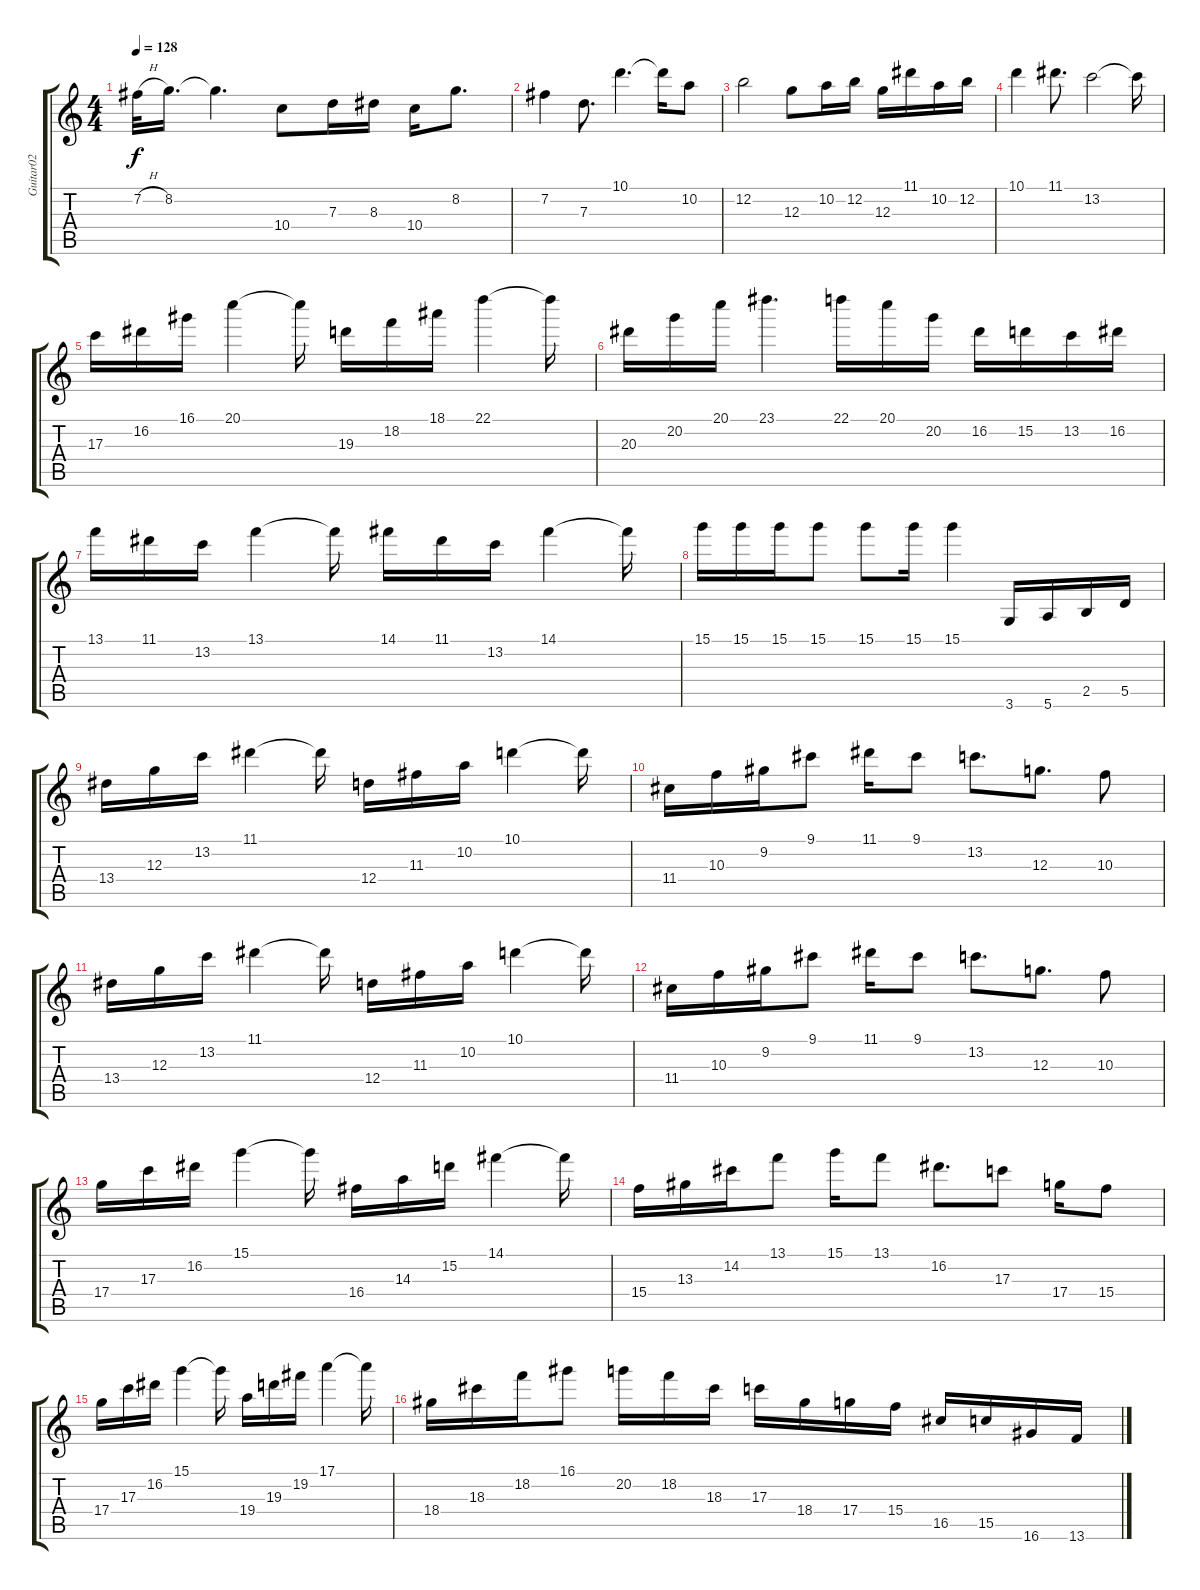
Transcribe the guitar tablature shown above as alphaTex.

\track ("Guitar02" "Guitar02") {instrument distortionguitar}
\staff {score tabs}
\tuning (E4 B3 G3 D3 A2 E2) {hide}
\ts (4 4)
\tempo 128
\clef g2
\ks c
7.2{h}.32{dy f} 8.2.16{d} 8.2{t}.4{d} 10.4.8 7.3.16 8.3.16 10.4.16 8.2.8{d} |
7.2.4 7.3.8{d} 10.1.4{d} 10.1{t}.16 10.2.8 |
12.2.2 12.3.8 10.2.16 12.2.16 12.3.16 11.1.16 10.2.16 12.2.16 |
10.1.4 11.1.8{d} 13.2.2 13.2{t}.16 |
17.3.16 16.2.16 16.1.16 20.1.4 20.1{t}.16 19.3.16 18.2.16 18.1.16 22.1.4 22.1{t}.16 |
20.3.16 20.2.16 20.1.16 23.1.4{d} 22.1.16 20.1.16 20.2.16 16.2.16 15.2.16 13.2.16 16.2.16 |
13.1.16 11.1.16 13.2.16 13.1.4 13.1{t}.16 14.1.16 11.1.16 13.2.16 14.1.4 14.1{t}.16 |
15.1.16 15.1.16 15.1.16 15.1.8 15.1.8 15.1.16 15.1.4 3.6.16 5.6.16 2.5.16 5.5.16 |
13.4.16 12.3.16 13.2.16 11.1.4 11.1{t}.16 12.4.16 11.3.16 10.2.16 10.1.4 10.1{t}.16 |
11.4.16 10.3.16 9.2.16 9.1.8 11.1.16 9.1.8 13.2.8{d} 12.3.8{d} 10.3.8 |
13.4.16 12.3.16 13.2.16 11.1.4 11.1{t}.16 12.4.16 11.3.16 10.2.16 10.1.4 10.1{t}.16 |
11.4.16 10.3.16 9.2.16 9.1.8 11.1.16 9.1.8 13.2.8{d} 12.3.8{d} 10.3.8 |
17.4.16 17.3.16 16.2.16 15.1.4 15.1{t}.16 16.4.16 14.3.16 15.2.16 14.1.4 14.1{t}.16 |
15.4.16 13.3.16 14.2.16 13.1.8 15.1.16 13.1.8 16.2.8{d} 17.3.8 17.4.16 15.4.8 |
17.4.16 17.3.16 16.2.16 15.1.4 15.1{t}.16 19.4.16 19.3.16 19.2.16 17.1.4 17.1{t}.16 |
18.4.16 18.3.16 18.2.16 16.1.8 20.2.16 18.2.16 18.3.16 17.3.16 18.4.16 17.4.16 15.4.16 16.5.16 15.5.16 16.6.16 13.6.16
